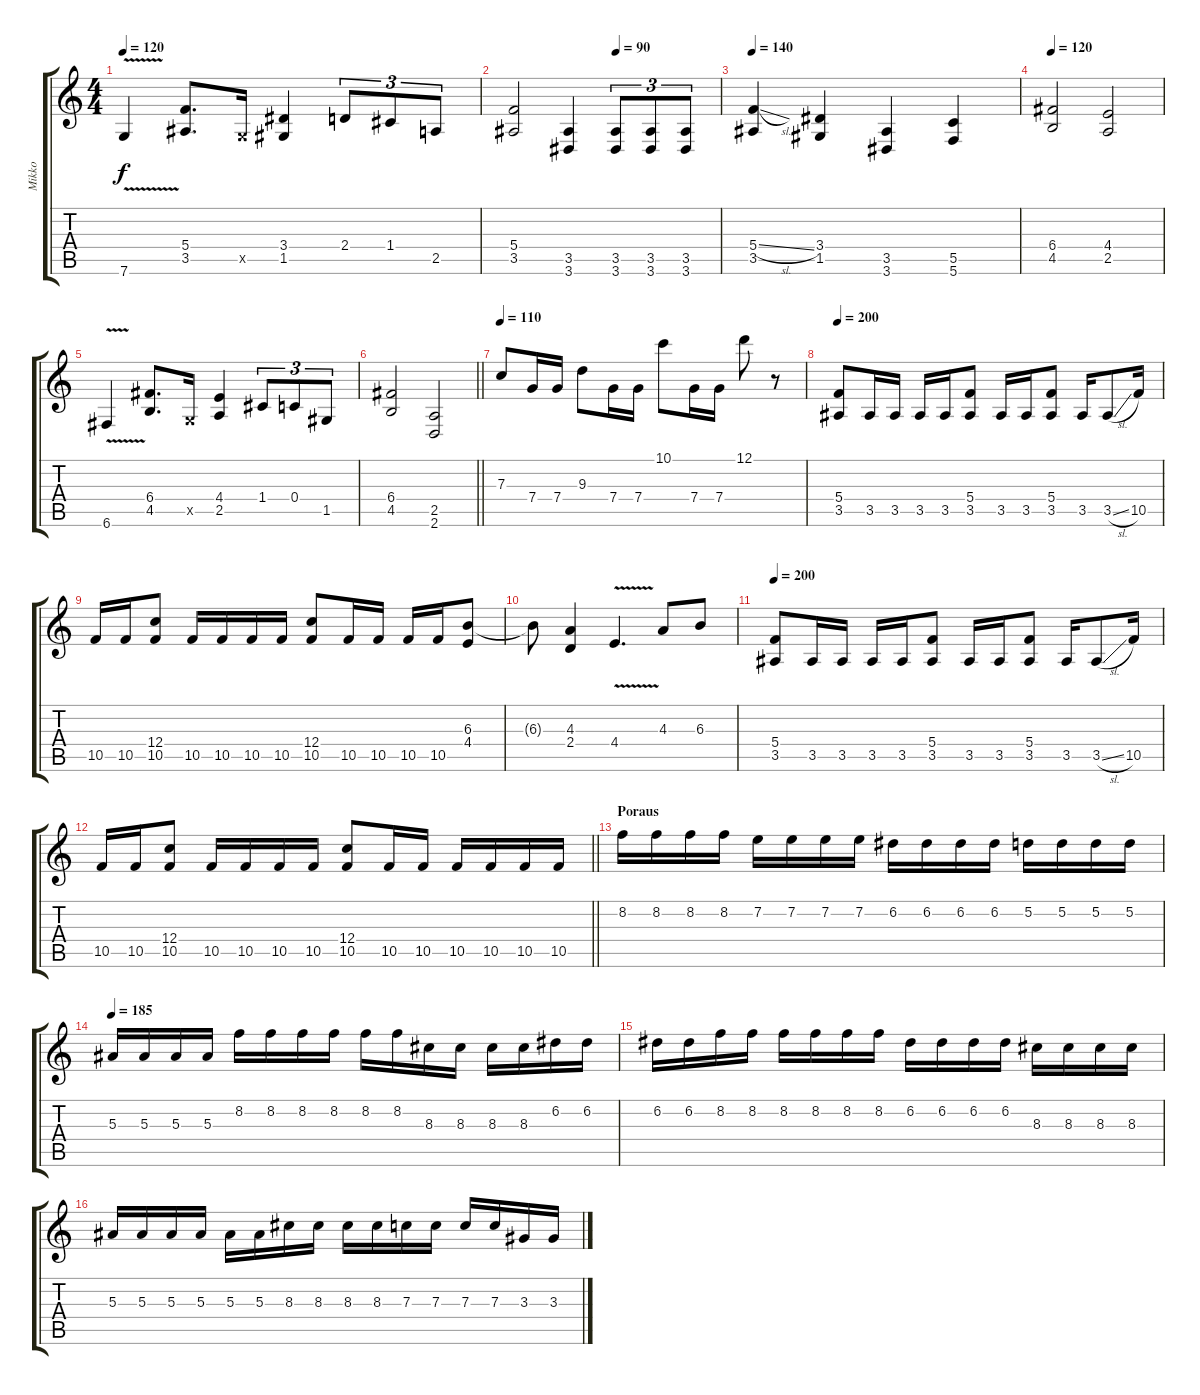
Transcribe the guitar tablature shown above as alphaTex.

\track ("Mikko" "Mikko") {instrument distortionguitar}
\staff {score tabs}
\tuning (D4 A3 F3 C3 G2 C2) {hide}
\ts (4 4)
\tempo 120
\clef g2
\ks c
7.6{v}.4{dy f instrument guitarharmonics} (5.4 3.5).8{d instrument distortionguitar} 0.5{x}.16 (3.4 1.5).4 2.4.8{tu (3 2)} 1.4.8{tu (3 2)} 2.5.8{tu (3 2)} |
\tempo (90 0.5)
(5.4 3.5).2 (3.5 3.6).4 (3.5 3.6).8{tu (3 2)} (3.5 3.6).8{tu (3 2)} (3.5 3.6).8{tu (3 2)} |
\tempo 140
(5.4{sl} 3.5).4 (3.4 1.5).4 (3.5 3.6).4 (5.5 5.6).4 |
\tempo 120
(6.4 4.5).2 (4.4 2.5).2 |
6.6{v}.4{instrument guitarharmonics} (6.4 4.5).8{d instrument distortionguitar} 0.5{x}.16 (4.4 2.5).4 1.4.8{tu (3 2)} 0.4.8{tu (3 2)} 1.5.8{tu (3 2)} |
\barLineRight lightlight
(6.4 4.5).2 (2.5 2.6).2 |
\tempo 110
7.3.8 7.4.16 7.4.16 9.3.8 7.4.16 7.4.16 10.1.8 7.4.16 7.4.16 12.1.8 r.8 |
\tempo 200
(5.4 3.5).8 3.5.16 3.5.16 3.5.16 3.5.16 (5.4 3.5).8 3.5.16 3.5.16 (5.4 3.5).8 3.5.16 3.5{sl}.8 10.5.16 |
10.5.16 10.5.16 (12.4 10.5).8 10.5.16 10.5.16 10.5.16 10.5.16 (12.4 10.5).8 10.5.16 10.5.16 10.5.16 10.5.16 (6.3 4.4).8 |
6.3{t}.8 (4.3 2.4).4 4.4{v}.4{d} 4.3.8 6.3.8 |
\tempo 200
(5.4 3.5).8 3.5.16 3.5.16 3.5.16 3.5.16 (5.4 3.5).8 3.5.16 3.5.16 (5.4 3.5).8 3.5.16 3.5{sl}.8 10.5.16 |
\barLineRight lightlight
10.5.16 10.5.16 (12.4 10.5).8 10.5.16 10.5.16 10.5.16 10.5.16 (12.4 10.5).8 10.5.16 10.5.16 10.5.16 10.5.16 10.5.16 10.5.16 |
\section ("" "Poraus")
8.2.16 8.2.16 8.2.16 8.2.16 7.2.16 7.2.16 7.2.16 7.2.16 6.2.16 6.2.16 6.2.16 6.2.16 5.2.16 5.2.16 5.2.16 5.2.16 |
\tempo 185
5.3.16 5.3.16 5.3.16 5.3.16 8.2.16 8.2.16 8.2.16 8.2.16 8.2.16 8.2.16 8.3.16 8.3.16 8.3.16 8.3.16 6.2.16 6.2.16 |
6.2.16 6.2.16 8.2.16 8.2.16 8.2.16 8.2.16 8.2.16 8.2.16 6.2.16 6.2.16 6.2.16 6.2.16 8.3.16 8.3.16 8.3.16 8.3.16 |
5.3.16 5.3.16 5.3.16 5.3.16 5.3.16 5.3.16 8.3.16 8.3.16 8.3.16 8.3.16 7.3.16 7.3.16 7.3.16 7.3.16 3.3.16 3.3.16
